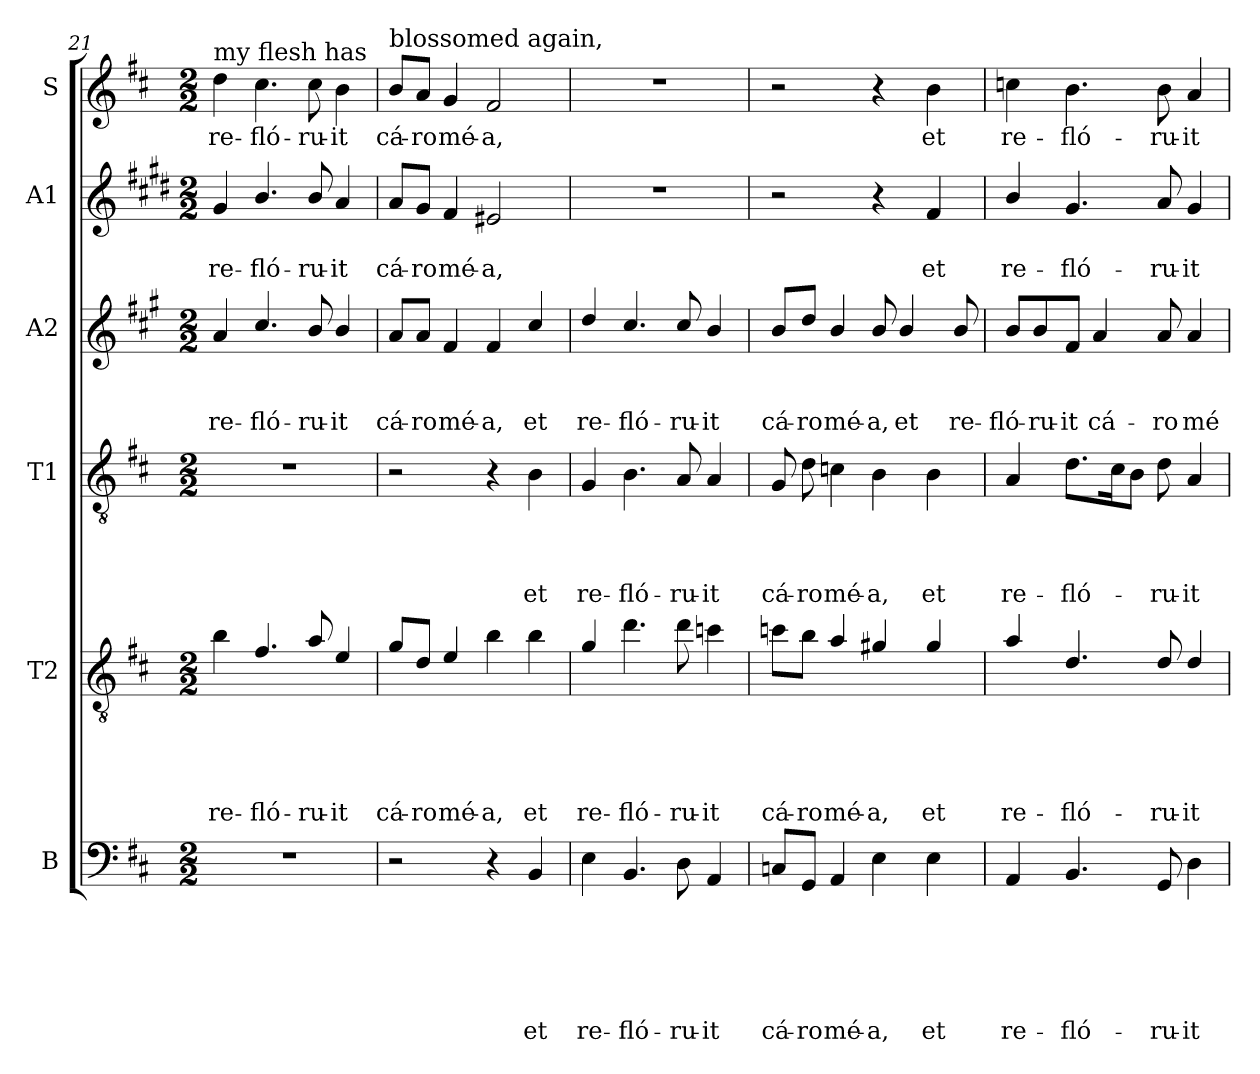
**kern	**text	**text	**text	**text	**text	**text	**kern	**text	**text	**text	**text	**text	**kern	**text	**text	**text	**text	**kern	**text	**text	**text	**kern	**text	**text	**kern	**text
*part6	*part6	*part6	*part6	*part6	*part6	*part6	*part5	*part5	*part5	*part5	*part5	*part5	*part4	*part4	*part4	*part4	*part4	*part3	*part3	*part3	*part3	*part2	*part2	*part2	*part1	*part1
*staff6	*staff6	*staff6	*staff6	*staff6	*staff6	*staff6	*staff5	*staff5	*staff5	*staff5	*staff5	*staff5	*staff4	*staff4	*staff4	*staff4	*staff4	*staff3	*staff3	*staff3	*staff3	*staff2	*staff2	*staff2	*staff1	*staff1
*I"B	*	*	*	*	*	*	*I"T2	*	*	*	*	*	*I"T1	*	*	*	*	*I"A2	*	*	*	*I"A1	*	*	*I"S	*
!!LO:PB:g=z
*clefF4	*	*	*	*	*	*	*clefGv2	*	*	*	*	*	*clefGv2	*	*	*	*	*clefG2	*	*	*	*clefG2	*	*	*clefG2	*
*	*	*	*	*	*	*	*ITrd8c14	*	*	*	*	*	*	*	*	*	*	*ITrd4c7	*	*	*	*ITrd1c2	*	*	*	*
*k[f#c#]	*	*	*	*	*	*	*k[f#c#]	*	*	*	*	*	*k[f#c#]	*	*	*	*	*k[f#c#]	*	*	*	*k[f#c#]	*	*	*k[f#c#]	*
*D:	*	*	*	*	*	*	*D:	*	*	*	*	*	*D:	*	*	*	*	*D:	*	*	*	*D:	*	*	*D:	*
*M2/2	*	*	*	*	*	*	*M2/2	*	*	*	*	*	*M2/2	*	*	*	*	*M2/2	*	*	*	*M2/2	*	*	*M2/2	*
=21	=21	=21	=21	=21	=21	=21	=21	=21	=21	=21	=21	=21	=21	=21	=21	=21	=21	=21	=21	=21	=21	=21	=21	=21	=21	=21
!	!	!	!	!	!	!	!	!	!	!	!	!	!	!	!	!	!	!	!	!	!	!	!	!	!LO:TX:a:t=my flesh has	!
!	!	!	!	!	!	!	!	!	!	!	!	!LO:LY:b	!	!	!	!	!	!	!	!	!LO:LY:b	!	!	!LO:LY:b	!	!LO:LY:b
1r	.	.	.	.	.	.	4B\	.	.	.	.	re-	1r	.	.	.	.	4d/	.	.	re-	4f#/	.	re-	4dd\	re-
!	!	!	!	!	!	!	!	!	!	!	!	!LO:LY:b	!	!	!	!	!	!	!	!	!LO:LY:b	!	!	!LO:LY:b	!	!LO:LY:b
.	.	.	.	.	.	.	4.F#/	.	.	.	.	-fló-	.	.	.	.	.	4.f#/	.	.	-fló-	4.a/	.	-fló-	4.cc#\	-fló-
!	!	!	!	!	!	!	!	!	!	!	!	!LO:LY:b	!	!	!	!	!	!	!	!	!LO:LY:b	!	!	!LO:LY:b	!	!LO:LY:b
.	.	.	.	.	.	.	8A/	.	.	.	.	-ru-	.	.	.	.	.	8e/	.	.	-ru-	8a/	.	-ru-	8cc#\	-ru-
!	!	!	!	!	!	!	!	!	!	!	!	!LO:LY:b	!	!	!	!	!	!	!	!	!LO:LY:b	!	!	!LO:LY:b	!	!LO:LY:b
.	.	.	.	.	.	.	4E/	.	.	.	.	-it	.	.	.	.	.	4e/	.	.	-it	4g/	.	-it	4b\	-it
=22	=22	=22	=22	=22	=22	=22	=22	=22	=22	=22	=22	=22	=22	=22	=22	=22	=22	=22	=22	=22	=22	=22	=22	=22	=22	=22
!	!	!	!	!	!	!	!	!	!	!	!	!	!	!	!	!	!	!	!	!	!	!	!	!	!LO:TX:a:t=blossomed again,	!
!	!	!	!	!	!	!	!	!	!	!	!	!LO:LY:b	!	!	!	!	!	!	!	!	!LO:LY:b	!	!	!LO:LY:b	!	!LO:LY:b
2r	.	.	.	.	.	.	8G/L	.	.	.	.	cá-	2r	.	.	.	.	8d/L	.	.	cá-	8g/L	.	cá-	8b/L	cá-
!	!	!	!	!	!	!	!	!	!	!	!	!LO:LY:b	!	!	!	!	!	!	!	!	!LO:LY:b	!	!	!LO:LY:b	!	!LO:LY:b
.	.	.	.	.	.	.	8D/J	.	.	.	.	-ro	.	.	.	.	.	8d/J	.	.	-ro	8f#/J	.	-ro	8a/J	-ro
!	!	!	!	!	!	!	!	!	!	!	!	!LO:LY:b	!	!	!	!	!	!	!	!	!LO:LY:b	!	!	!LO:LY:b	!	!LO:LY:b
.	.	.	.	.	.	.	4E/	.	.	.	.	mé-	.	.	.	.	.	4B/	.	.	mé-	4e/	.	mé-	4g/	mé-
!	!	!	!	!	!	!	!	!	!	!	!	!LO:LY:b	!	!	!	!	!	!	!	!	!LO:LY:b	!	!	!LO:LY:b	!	!LO:LY:b
4r	.	.	.	.	.	.	4B\	.	.	.	.	-a,	4r	.	.	.	.	4B/	.	.	-a,	2d#X/	.	-a,	2f#/	-a,
!	!	!	!	!	!	!LO:LY:b	!	!	!	!	!	!LO:LY:b	!	!	!	!	!LO:LY:b	!	!	!	!LO:LY:b	!	!	!	!	!
4BB/	.	.	.	.	.	et	4B\	.	.	.	.	et	4B\	.	.	.	et	4f#/	.	.	et	.	.	.	.	.
=23	=23	=23	=23	=23	=23	=23	=23	=23	=23	=23	=23	=23	=23	=23	=23	=23	=23	=23	=23	=23	=23	=23	=23	=23	=23	=23
!	!	!	!	!	!	!LO:LY:b	!	!	!	!	!	!LO:LY:b	!	!	!	!	!LO:LY:b	!	!	!	!LO:LY:b	!	!	!	!	!
4E\	.	.	.	.	.	re-	4G/	.	.	.	.	re-	4G/	.	.	.	re-	4g/	.	.	re-	1r	.	.	1r	.
!	!	!	!	!	!	!LO:LY:b	!	!	!	!	!	!LO:LY:b	!	!	!	!	!LO:LY:b	!	!	!	!LO:LY:b	!	!	!	!	!
4.BB/	.	.	.	.	.	-fló-	4.d\	.	.	.	.	-fló-	4.B\	.	.	.	-fló-	4.f#/	.	.	-fló-	.	.	.	.	.
!	!	!	!	!	!	!LO:LY:b	!	!	!	!	!	!LO:LY:b	!	!	!	!	!LO:LY:b	!	!	!	!LO:LY:b	!	!	!	!	!
8D\	.	.	.	.	.	-ru-	8d\	.	.	.	.	-ru-	8A/	.	.	.	-ru-	8f#/	.	.	-ru-	.	.	.	.	.
!	!	!	!	!	!	!LO:LY:b	!	!	!	!	!	!LO:LY:b	!	!	!	!	!LO:LY:b	!	!	!	!LO:LY:b	!	!	!	!	!
4AA/	.	.	.	.	.	-it	4cn\	.	.	.	.	-it	4A/	.	.	.	-it	4e/	.	.	-it	.	.	.	.	.
=24	=24	=24	=24	=24	=24	=24	=24	=24	=24	=24	=24	=24	=24	=24	=24	=24	=24	=24	=24	=24	=24	=24	=24	=24	=24	=24
!	!	!	!	!	!	!LO:LY:b	!	!	!	!	!	!LO:LY:b	!	!	!	!	!LO:LY:b	!	!	!	!LO:LY:b	!	!	!	!	!
8Cn/L	.	.	.	.	.	cá-	8c\L	.	.	.	.	cá-	8G/	.	.	.	cá-	8e/L	.	.	cá-	2r	.	.	2r	.
!	!	!	!	!	!	!LO:LY:b	!	!	!	!	!	!LO:LY:b	!	!	!	!	!LO:LY:b	!	!	!	!LO:LY:b	!	!	!	!	!
8GG/J	.	.	.	.	.	-ro	8B\J	.	.	.	.	-ro	8d\	.	.	.	-ro	8g/J	.	.	-ro	.	.	.	.	.
!	!	!	!	!	!	!LO:LY:b	!	!	!	!	!	!LO:LY:b	!	!	!	!	!LO:LY:b	!	!	!	!LO:LY:b	!	!	!	!	!
4AA/	.	.	.	.	.	mé-	4A/	.	.	.	.	mé-	4cn\	.	.	.	mé-	4e/	.	.	mé-	.	.	.	.	.
!	!	!	!	!	!	!LO:LY:b	!	!	!	!	!	!LO:LY:b	!	!	!	!	!LO:LY:b	!	!	!	!LO:LY:b	!	!	!	!	!
4E\	.	.	.	.	.	-a,	4G#X/	.	.	.	.	-a,	4B\	.	.	.	-a,	8e/	.	.	-a,	4r	.	.	4r	.
!	!	!	!	!	!	!	!	!	!	!	!	!	!	!	!	!	!	!	!	!	!LO:LY:b	!	!	!	!	!
.	.	.	.	.	.	.	.	.	.	.	.	.	.	.	.	.	.	4e/	.	.	et	.	.	.	.	.
!	!	!	!	!	!	!LO:LY:b	!	!	!	!	!	!LO:LY:b	!	!	!	!	!LO:LY:b	!	!	!	!	!	!	!LO:LY:b	!	!LO:LY:b
4E\	.	.	.	.	.	et	4G#/	.	.	.	.	et	4B\	.	.	.	et	.	.	.	.	4e/	.	et	4b\	et
!	!	!	!	!	!	!	!	!	!	!	!	!	!	!	!	!	!	!	!	!	!LO:LY:b	!	!	!	!	!
.	.	.	.	.	.	.	.	.	.	.	.	.	.	.	.	.	.	8e/	.	.	re-	.	.	.	.	.
=25	=25	=25	=25	=25	=25	=25	=25	=25	=25	=25	=25	=25	=25	=25	=25	=25	=25	=25	=25	=25	=25	=25	=25	=25	=25	=25
!	!	!	!	!	!	!LO:LY:b	!	!	!	!	!	!LO:LY:b	!	!	!	!	!LO:LY:b	!	!	!	!LO:LY:b	!	!	!LO:LY:b	!	!LO:LY:b
4AA/	.	.	.	.	.	re-	4A/	.	.	.	.	re-	4A/	.	.	.	re-	8e/L	.	.	-fló-	4a/	.	re-	4ccn\	re-
!	!	!	!	!	!	!	!	!	!	!	!	!	!	!	!	!	!	!	!	!	!LO:LY:b	!	!	!	!	!
.	.	.	.	.	.	.	.	.	.	.	.	.	.	.	.	.	.	8e/	.	.	-ru-	.	.	.	.	.
!	!	!	!	!	!	!LO:LY:b	!	!	!	!	!	!LO:LY:b	!	!	!	!	!LO:LY:b	!	!	!	!LO:LY:b	!	!	!LO:LY:b	!	!LO:LY:b
4.BB/	.	.	.	.	.	-fló-	4.D/	.	.	.	.	-fló-	8.d\L	.	.	.	-fló-	8B/J	.	.	-it	4.f#/	.	-fló-	4.b\	-fló-
!	!	!	!	!	!	!	!	!	!	!	!	!	!	!	!	!	!	!	!	!	!LO:LY:b	!	!	!	!	!
.	.	.	.	.	.	.	.	.	.	.	.	.	.	.	.	.	.	4d/	.	.	cá-	.	.	.	.	.
.	.	.	.	.	.	.	.	.	.	.	.	.	16c#\k	.	.	.	.	.	.	.	.	.	.	.	.	.
.	.	.	.	.	.	.	.	.	.	.	.	.	8B\J	.	.	.	.	.	.	.	.	.	.	.	.	.
!	!	!	!	!	!	!LO:LY:b	!	!	!	!	!	!LO:LY:b	!	!	!	!	!LO:LY:b	!	!	!	!LO:LY:b	!	!	!LO:LY:b	!	!LO:LY:b
8GG/	.	.	.	.	.	-ru-	8D/	.	.	.	.	-ru-	8d\	.	.	.	-ru-	8d/	.	.	-ro	8g/	.	-ru-	8b\	-ru-
!	!	!	!	!	!	!LO:LY:b	!	!	!	!	!	!LO:LY:b	!	!	!	!	!LO:LY:b	!	!	!	!LO:LY:b	!	!	!LO:LY:b	!	!LO:LY:b
4D\	.	.	.	.	.	-it	4D/	.	.	.	.	-it	4A/	.	.	.	-it	4d/	.	.	mé-	4f#/	.	-it	4a/	-it
=	=	=	=	=	=	=	=	=	=	=	=	=	=	=	=	=	=	=	=	=	=	=	=	=	=	=
*-	*-	*-	*-	*-	*-	*-	*-	*-	*-	*-	*-	*-	*-	*-	*-	*-	*-	*-	*-	*-	*-	*-	*-	*-	*-	*-
